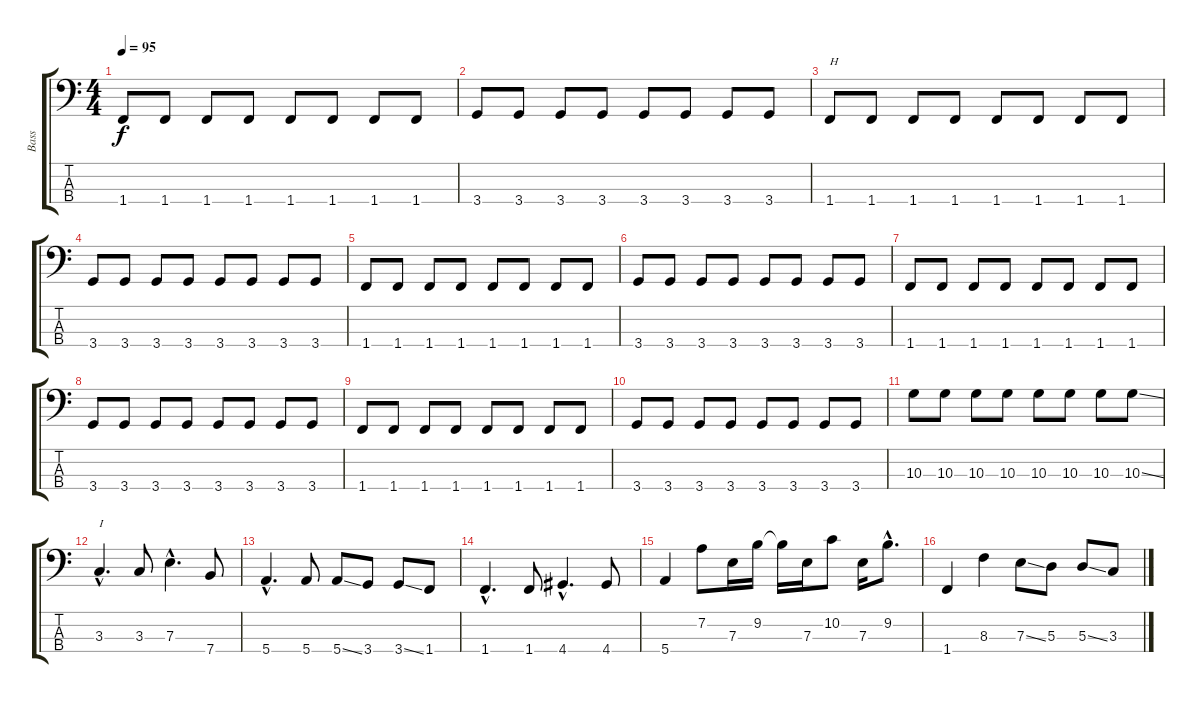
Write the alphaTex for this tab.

\track ("Bass" "Bass") {instrument electricbassfinger}
\staff {score tabs}
\tuning (G2 D2 A1 E1) {hide}
\ts (4 4)
\tempo 95
\clef f4
\ks c
1.4.8{dy f} 1.4.8 1.4.8 1.4.8 1.4.8 1.4.8 1.4.8 1.4.8 |
3.4.8 3.4.8 3.4.8 3.4.8 3.4.8 3.4.8 3.4.8 3.4.8 |
1.4.8{txt "H"} 1.4.8 1.4.8 1.4.8 1.4.8 1.4.8 1.4.8 1.4.8 |
3.4.8 3.4.8 3.4.8 3.4.8 3.4.8 3.4.8 3.4.8 3.4.8 |
1.4.8 1.4.8 1.4.8 1.4.8 1.4.8 1.4.8 1.4.8 1.4.8 |
3.4.8 3.4.8 3.4.8 3.4.8 3.4.8 3.4.8 3.4.8 3.4.8 |
1.4.8 1.4.8 1.4.8 1.4.8 1.4.8 1.4.8 1.4.8 1.4.8 |
3.4.8 3.4.8 3.4.8 3.4.8 3.4.8 3.4.8 3.4.8 3.4.8 |
1.4.8 1.4.8 1.4.8 1.4.8 1.4.8 1.4.8 1.4.8 1.4.8 |
3.4.8 3.4.8 3.4.8 3.4.8 3.4.8 3.4.8 3.4.8 3.4.8 |
10.3.8 10.3.8 10.3.8 10.3.8 10.3.8 10.3.8 10.3.8 10.3{ss}.8 |
3.3{hac}.4{d txt "I"} 3.3.8 7.3{hac}.4{d} 7.4.8 |
5.4{hac}.4{d} 5.4.8 5.4{ss}.8 3.4.8 3.4{ss}.8 1.4.8 |
1.4{hac}.4{d} 1.4.8 4.4{hac}.4{d} 4.4.8 |
5.4.4 7.2.8 7.3.16 9.2.16 9.2{t}.16 7.3.16 10.2.8 7.3.16 9.2{hac}.8{d} |
1.4.4 8.3.4 7.3{ss}.8 5.3.8 5.3{ss}.8 3.3.8
